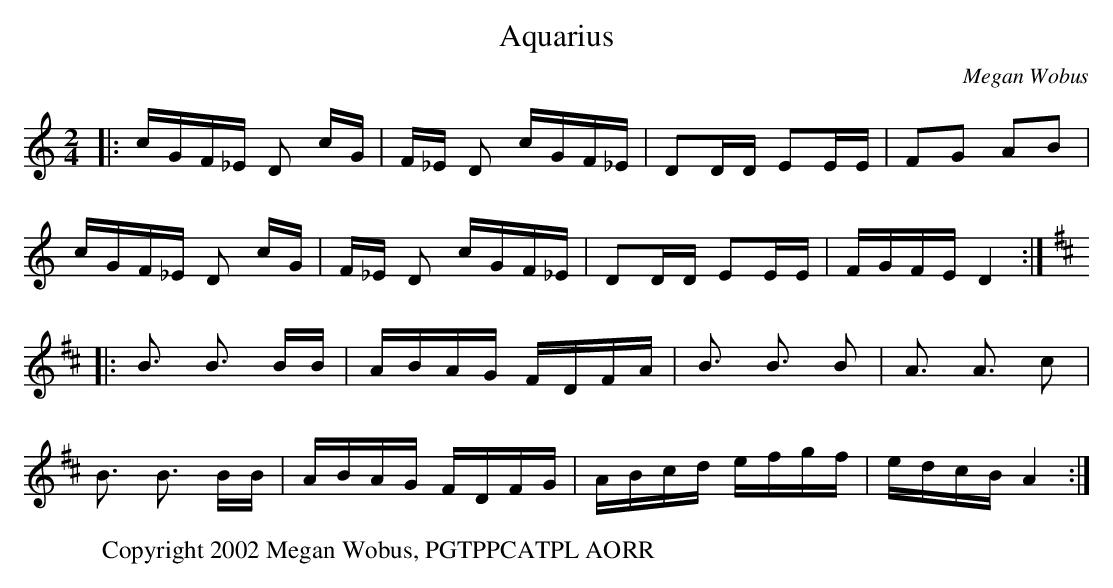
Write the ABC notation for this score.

X:1
T:Aquarius
C:Megan Wobus
M:2/4
K:dmin
|: cGF_E D2 cG | F_E D2 cGF_E | D2DD E2EE | F2G2 A2B2 |
  cGF_E D2 cG | F_E D2 cGF_E | D2DD E2EE | FGFE D4 :|
K:D
|: B3 B3 BB | ABAG FDFA | B3 B3 B2 | A3 A3 c2 |
 B3 B3 BB | ABAG FDFG | ABcd efgf | edcB A4 :|
W:Copyright 2002 Megan Wobus, PGTPPCATPL AORR
